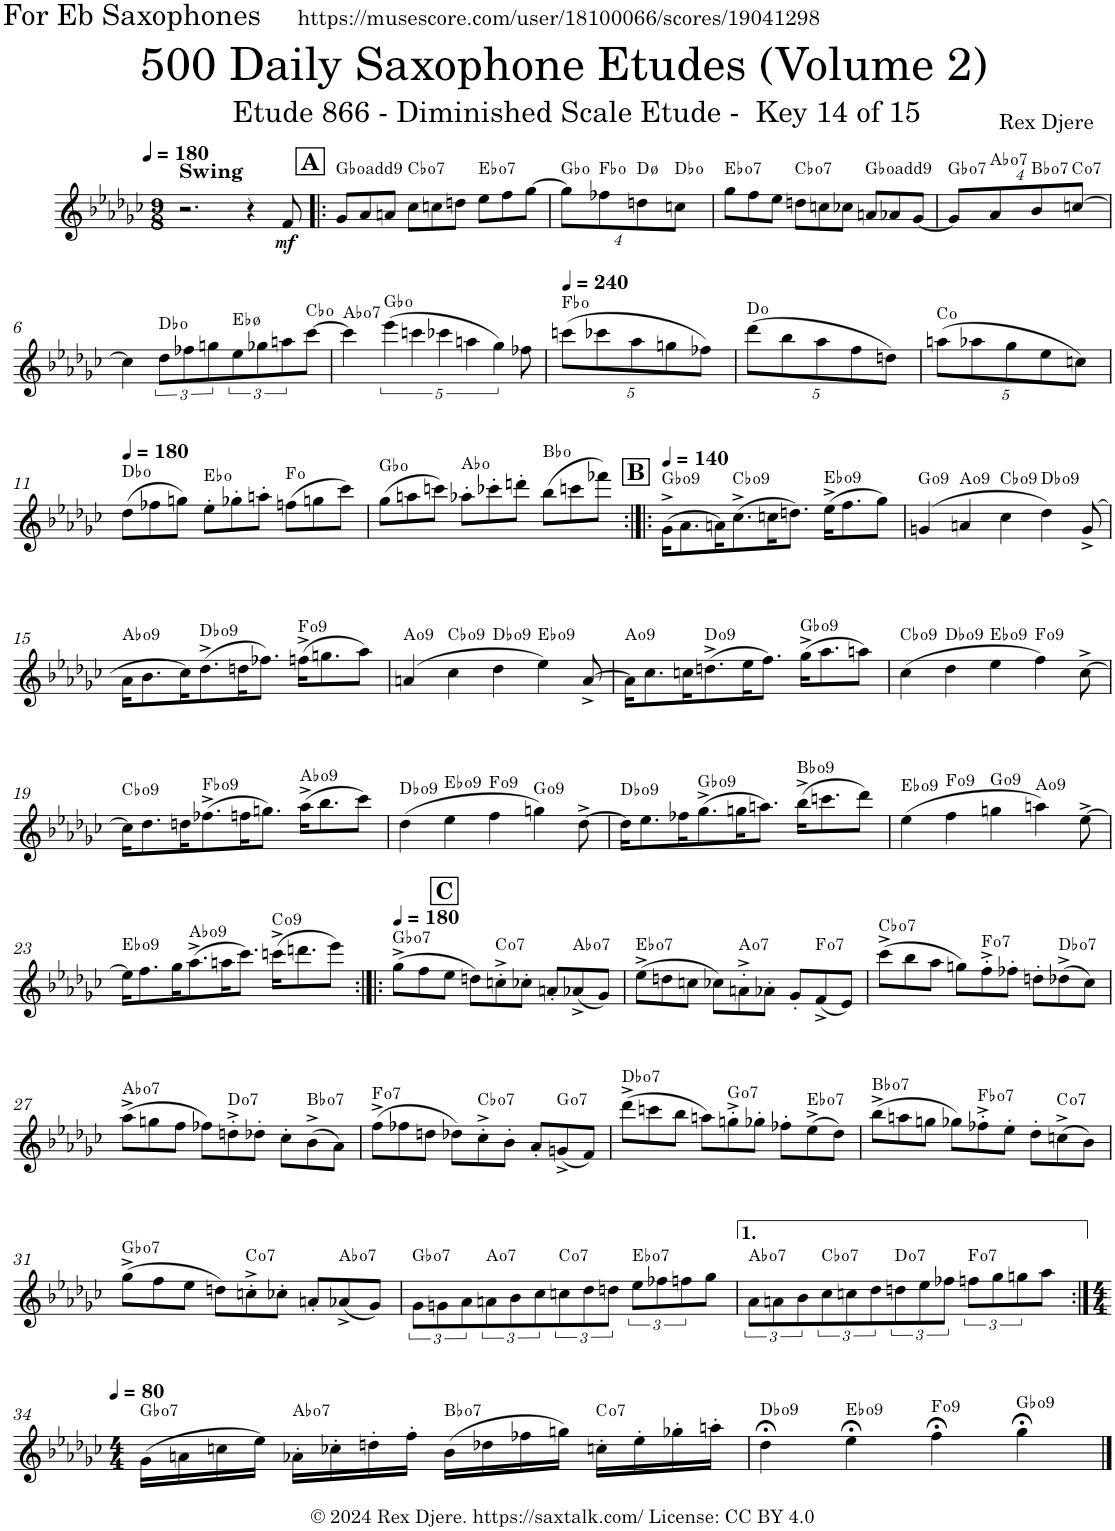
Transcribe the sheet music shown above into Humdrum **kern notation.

**kern	**dynam	**harte
*part1	*part1	*part1
*staff1	*staff1	*
*I"Alto Saxophone	*	*
*I'A. Sax.	*	*
*clefG2	*	*
*Trd5c9	*	*
*k[b-e-a-d-g-c-]	*	*
*M9/8	*	*
*MM180	*	*
=1	=1	=1
!LO:TX:a:B:t=Swing	!	!
2.r	.	.
4r	.	.
!	!LO:DY:b	!
8f/	mf	.
!!LO:REH:place=s1:a:B:cj:fs=14:t=A
=2!|:	=2!|:	=2!|:
8g-/L	.	Gb:dim(9)
8a-/	.	.
8an/J	.	.
!	!	!LO:H:kt=7
8cc-\L	.	Cb:dim7
8ccn\	.	.
8ddn\J	.	.
!	!	!LO:H:kt=7
8ee-\L	.	Eb:dim7
8ff\	.	.
[8gg-\J	.	.
=3	=3	=3
*Xbrackettup	*	*
32%9gg-\L]	.	Gb:dim
32%9ff-X\	.	Fb:dim
32%9ddn\	.	D:hdim7
32%9ccn\J	.	Db:dim
=4	=4	=4
!	!	!LO:H:kt=7
8gg-\L	.	Eb:dim7
8ff\	.	.
8ee-\J	.	.
!	!	!LO:H:kt=7
8ddn\L	.	Cb:dim7
8ccn\	.	.
8cc-X\J	.	.
8an/L	.	Gb:dim(9)
8a-X/	.	.
[8g-/J	.	.
=5	=5	=5
!	!	!LO:H:kt=7
32%9g-/L]	.	Gb:dim7
!	!	!LO:H:kt=7
32%9a-/	.	Ab:dim7
!	!	!LO:H:kt=7
32%9b-/	.	Bb:dim7
!	!	!LO:H:kt=7
[32%9ccn/J	.	C:dim7
!!LO:LB:g=z
=6	=6	=6
4cc\]	.	.
8dd-\L	.	Db:dim
8ff-X\	.	.
8ggn\	.	.
8ee-\	.	Eb:hdim7
8gg-X\	.	.
8aan\	.	.
[8ccc-\J	.	Cb:dim
=7	=7	=7
!	!	!LO:H:kt=7
4ccc-\]	.	Ab:dim7
*brackettup	*	*
(20%3eee-\	.	Gb:dim
20%3cccn\	.	.
20%3ccc-X\	.	.
20%3aan\	.	.
20%3gg-\)	.	.
8ff-X\	.	.
=8	=8	=8
*Xbrackettup	*	*
*MM240	*	*
(40%9cccn\L	.	Fb:dim
40%9ccc-X\	.	.
40%9aa-\	.	.
40%9ggn\	.	.
40%9ff-X\J)	.	.
=9	=9	=9
(40%9ddd-\L	.	D:dim
40%9bb-\	.	.
40%9aa-\	.	.
40%9ff\	.	.
40%9ddn\J)	.	.
=10	=10	=10
(40%9aan\L	.	C:dim
40%9aa-X\	.	.
40%9gg-\	.	.
40%9ee-\	.	.
40%9ccn\J)	.	.
!!LO:LB:g=z
=11	=11	=11
*MM180	*	*
(8dd-\L	.	Db:dim
8ff-X\	.	.
8ggn\J)	.	.
8ee-'\L	.	Eb:dim
8gg-X'\	.	.
8aan'\J	.	.
(8ffn\L	.	F:dim
8ggn\	.	.
8ccc-\J)	.	.
=12	=12	=12
(8gg-\L	.	Gb:dim
8aan\	.	.
8cccn\J)	.	.
8aa-X'\L	.	Ab:dim
8ccc-X'\	.	.
8dddn'\J	.	.
(8bb-\L	.	Bb:dim
8cccn\	.	.
8fff-X\J)	.	.
=13:|!|:	=13:|!|:	=13:|!|:
!!LO:REH:place=s1:a:B:cj:fs=14:t=B
*MM140	*	*
!	!	!LO:H:kt=7
(16g-^\KL	.	Gb:dim7(9)
8.a-\	.	.
16an\K)	.	.
!	!	!LO:H:kt=7
(8.cc-^\	.	Cb:dim7(9)
16ccn\K	.	.
8.ddn\J)	.	.
!	!	!LO:H:kt=7
(16ee-^\KL	.	Eb:dim7(9)
8.ff\	.	.
8gg-\J)	.	.
=14	=14	=14
!	!	!LO:H:kt=7
(4gn/	.	G:dim7(9)
!	!	!LO:H:kt=7
4an/	.	A:dim7(9)
!	!	!LO:H:kt=7
4cc-\	.	Cb:dim7(9)
!	!	!LO:H:kt=7
4dd-\)	.	Db:dim7(9)
(8g^/	.	.
!!LO:LB:g=z
=15	=15	=15
!	!	!LO:H:kt=7
16a-\KL	.	Ab:dim7(9)
8.b-\	.	.
16cc-\K)	.	.
!	!	!LO:H:kt=7
(8.dd-^\	.	Db:dim7(9)
16ddn\K	.	.
8.ff-X\J)	.	.
!	!	!LO:H:kt=7
(16ffn^\KL	.	F:dim7(9)
8.ggn\	.	.
8aa-\J)	.	.
=16	=16	=16
!	!	!LO:H:kt=7
(4an/	.	A:dim7(9)
!	!	!LO:H:kt=7
4cc-\	.	Cb:dim7(9)
!	!	!LO:H:kt=7
4dd-\	.	Db:dim7(9)
!	!	!LO:H:kt=7
4ee-\)	.	Eb:dim7(9)
[8a^/	.	.
=17	=17	=17
!	!	!LO:H:kt=7
16a\KL]	.	A:dim7(9)
8.cc-\	.	.
16ccn\K	.	.
!	!	!LO:H:kt=7
(8.ddn^\	.	D:dim7(9)
16ee-\K	.	.
8.ff\J)	.	.
!	!	!LO:H:kt=7
(16gg-^\KL	.	Gb:dim7(9)
8.aa-\	.	.
8aan\J)	.	.
=18	=18	=18
!	!	!LO:H:kt=7
(4cc-\	.	Cb:dim7(9)
!	!	!LO:H:kt=7
4dd-\	.	Db:dim7(9)
!	!	!LO:H:kt=7
4ee-\	.	Eb:dim7(9)
!	!	!LO:H:kt=7
4ff\)	.	F:dim7(9)
[8cc-^\	.	.
!!LO:LB:g=z
=19	=19	=19
!	!	!LO:H:kt=7
16cc-\KL]	.	Cb:dim7(9)
8.dd-\	.	.
16ddn\K	.	.
!	!	!LO:H:kt=7
(8.ff-X^\	.	Fb:dim7(9)
16ffn\K	.	.
8.ggn\J)	.	.
!	!	!LO:H:kt=7
(16aa-^\KL	.	Ab:dim7(9)
8.bb-\	.	.
8ccc-\J)	.	.
=20	=20	=20
!	!	!LO:H:kt=7
(4dd-\	.	Db:dim7(9)
!	!	!LO:H:kt=7
4ee-\	.	Eb:dim7(9)
!	!	!LO:H:kt=7
4ff\	.	F:dim7(9)
!	!	!LO:H:kt=7
4ggn\)	.	G:dim7(9)
[8dd-^\	.	.
=21	=21	=21
!	!	!LO:H:kt=7
16dd-\KL]	.	Db:dim7(9)
8.ee-\	.	.
16ff-X\K	.	.
!	!	!LO:H:kt=7
(8.gg-^\	.	Gb:dim7(9)
16ggn\K	.	.
8.aan\J)	.	.
!	!	!LO:H:kt=7
(16bb-^\KL	.	Bb:dim7(9)
8.cccn\	.	.
8ddd-\J)	.	.
=22	=22	=22
!	!	!LO:H:kt=7
(4ee-\	.	Eb:dim7(9)
!	!	!LO:H:kt=7
4ff\	.	F:dim7(9)
!	!	!LO:H:kt=7
4ggn\	.	G:dim7(9)
!	!	!LO:H:kt=7
4aan\)	.	A:dim7(9)
[8ee-^\	.	.
!!LO:LB:g=z
=23	=23	=23
!	!	!LO:H:kt=7
16ee-\KL]	.	Eb:dim7(9)
8.ff\	.	.
16gg-\K	.	.
!	!	!LO:H:kt=7
(8.aa-^\	.	Ab:dim7(9)
16aan\K	.	.
8.ccc-\J)	.	.
!	!	!LO:H:kt=7
(16cccn^\KL	.	C:dim7(9)
8.dddn\	.	.
8eee-\J)	.	.
=24:|!|:	=24:|!|:	=24:|!|:
!!LO:REH:place=s1:a:B:cj:fs=14:t=C:qo=1
*MM180	*	*
!	!	!LO:H:kt=7
(8gg-^\L	.	Gb:dim7
8ff\	.	.
8ee-\J	.	.
8ddn\L)	.	.
!	!	!LO:H:kt=7
8ccn'^\	.	C:dim7
8cc-X'\J	.	.
8an'/L	.	.
!	!	!LO:H:kt=7
(8a-X^/	.	Ab:dim7
8g-/J)	.	.
=25	=25	=25
!	!	!LO:H:kt=7
(8ee-^\L	.	Eb:dim7
8ddn\	.	.
8ccn\J	.	.
8cc-X\L)	.	.
!	!	!LO:H:kt=7
8an'^\	.	A:dim7
8a-X'\J	.	.
8g-'/L	.	.
!	!	!LO:H:kt=7
(8f^/	.	F:dim7
8e-/J)	.	.
=26	=26	=26
!	!	!LO:H:kt=7
(8ccc-^\L	.	Cb:dim7
8bb-\	.	.
8aa-\J	.	.
8ggn\L)	.	.
!	!	!LO:H:kt=7
8ff'^\	.	F:dim7
8ff-X'\J	.	.
8ddn'\L	.	.
!	!	!LO:H:kt=7
(8dd-X^\	.	Db:dim7
8cc-\J)	.	.
!!LO:LB:g=z
=27	=27	=27
!	!	!LO:H:kt=7
(8aa-^\L	.	Ab:dim7
8ggn\	.	.
8ff\J	.	.
8ff-X\L)	.	.
!	!	!LO:H:kt=7
8ddn'^\	.	D:dim7
8dd-X'\J	.	.
8cc-'\L	.	.
!	!	!LO:H:kt=7
(8b-^\	.	Bb:dim7
8a-\J)	.	.
=28	=28	=28
!	!	!LO:H:kt=7
(8ff^\L	.	F:dim7
8ff-X\	.	.
8ddn\J	.	.
8dd-X\L)	.	.
!	!	!LO:H:kt=7
8cc-'^\	.	Cb:dim7
8b-'\J	.	.
8a-'/L	.	.
!	!	!LO:H:kt=7
(8gn^/	.	G:dim7
8f/J)	.	.
=29	=29	=29
!	!	!LO:H:kt=7
(8ddd-^\L	.	Db:dim7
8cccn\	.	.
8bb-\J	.	.
8aan\L)	.	.
!	!	!LO:H:kt=7
8ggn'^\	.	G:dim7
8gg-X'\J	.	.
8ff-X'\L	.	.
!	!	!LO:H:kt=7
(8ee-^\	.	Eb:dim7
8dd-\J)	.	.
=30	=30	=30
!	!	!LO:H:kt=7
(8bb-^\L	.	Bb:dim7
8aan\	.	.
8ggn\J	.	.
8gg-X\L)	.	.
!	!	!LO:H:kt=7
8ff-X'^\	.	Fb:dim7
8ee-'\J	.	.
8dd-'\L	.	.
!	!	!LO:H:kt=7
(8ccn^\	.	C:dim7
8b-\J)	.	.
!!LO:LB:g=z
=31	=31	=31
!	!	!LO:H:kt=7
(8gg-^\L	.	Gb:dim7
8ff\	.	.
8ee-\J	.	.
8ddn\L)	.	.
!	!	!LO:H:kt=7
8ccn'^\	.	C:dim7
8cc-X'\J	.	.
8an'/L	.	.
!	!	!LO:H:kt=7
(8a-X^/	.	Ab:dim7
8g-/J)	.	.
=32	=32	=32
*brackettup	*	*
!	!	!LO:H:kt=7
12g-\L	.	Gb:dim7
12gn\	.	.
12a-\	.	.
!	!	!LO:H:kt=7
12an\	.	A:dim7
12b-\	.	.
12cc-\	.	.
!	!	!LO:H:kt=7
12ccn\	.	C:dim7
12dd-\	.	.
12ddn\J	.	.
!	!	!LO:H:kt=7
12ee-\L	.	Eb:dim7
12ff-X\	.	.
12ffn\	.	.
8gg-\J	.	.
=33	=33	=33
!	!	!LO:H:kt=7
12a-\L	.	Ab:dim7
12an\	.	.
12b-\	.	.
!	!	!LO:H:kt=7
12cc-\	.	Cb:dim7
12ccn\	.	.
12dd-\	.	.
!	!	!LO:H:kt=7
12ddn\	.	D:dim7
12ee-\	.	.
12ff-X\J	.	.
!	!	!LO:H:kt=7
12ffn\L	.	F:dim7
12gg-\	.	.
12ggn\	.	.
8aa-\J	.	.
!!LO:LB:g=z
=34:|!	=34:|!	=34:|!
*M4/4	*	*
*MM80	*	*
!	!	!LO:H:kt=7
(16g-\LL	.	Gb:dim7
16an\	.	.
16ccn\	.	.
16ee-\JJ)	.	.
!	!	!LO:H:kt=7
16a-X'\LL	.	Ab:dim7
16cc-X'\	.	.
16ddn'\	.	.
16ff'\JJ	.	.
!	!	!LO:H:kt=7
(16b-\LL	.	Bb:dim7
16dd-X\	.	.
16ff-X\	.	.
16ggn\JJ)	.	.
!	!	!LO:H:kt=7
16ccn'\LL	.	C:dim7
16ee-'\	.	.
16gg-X'\	.	.
16aan'\JJ	.	.
=35	=35	=35
!	!	!LO:H:kt=7
4dd-;<\	.	Db:dim7(9)
!	!	!LO:H:kt=7
4ee-;<\	.	Eb:dim7(9)
!	!	!LO:H:kt=7
4ff;<\	.	F:dim7(9)
!	!	!LO:H:kt=7
4gg-;<\	.	Gb:dim7(9)
==	==	==
*-	*-	*-
